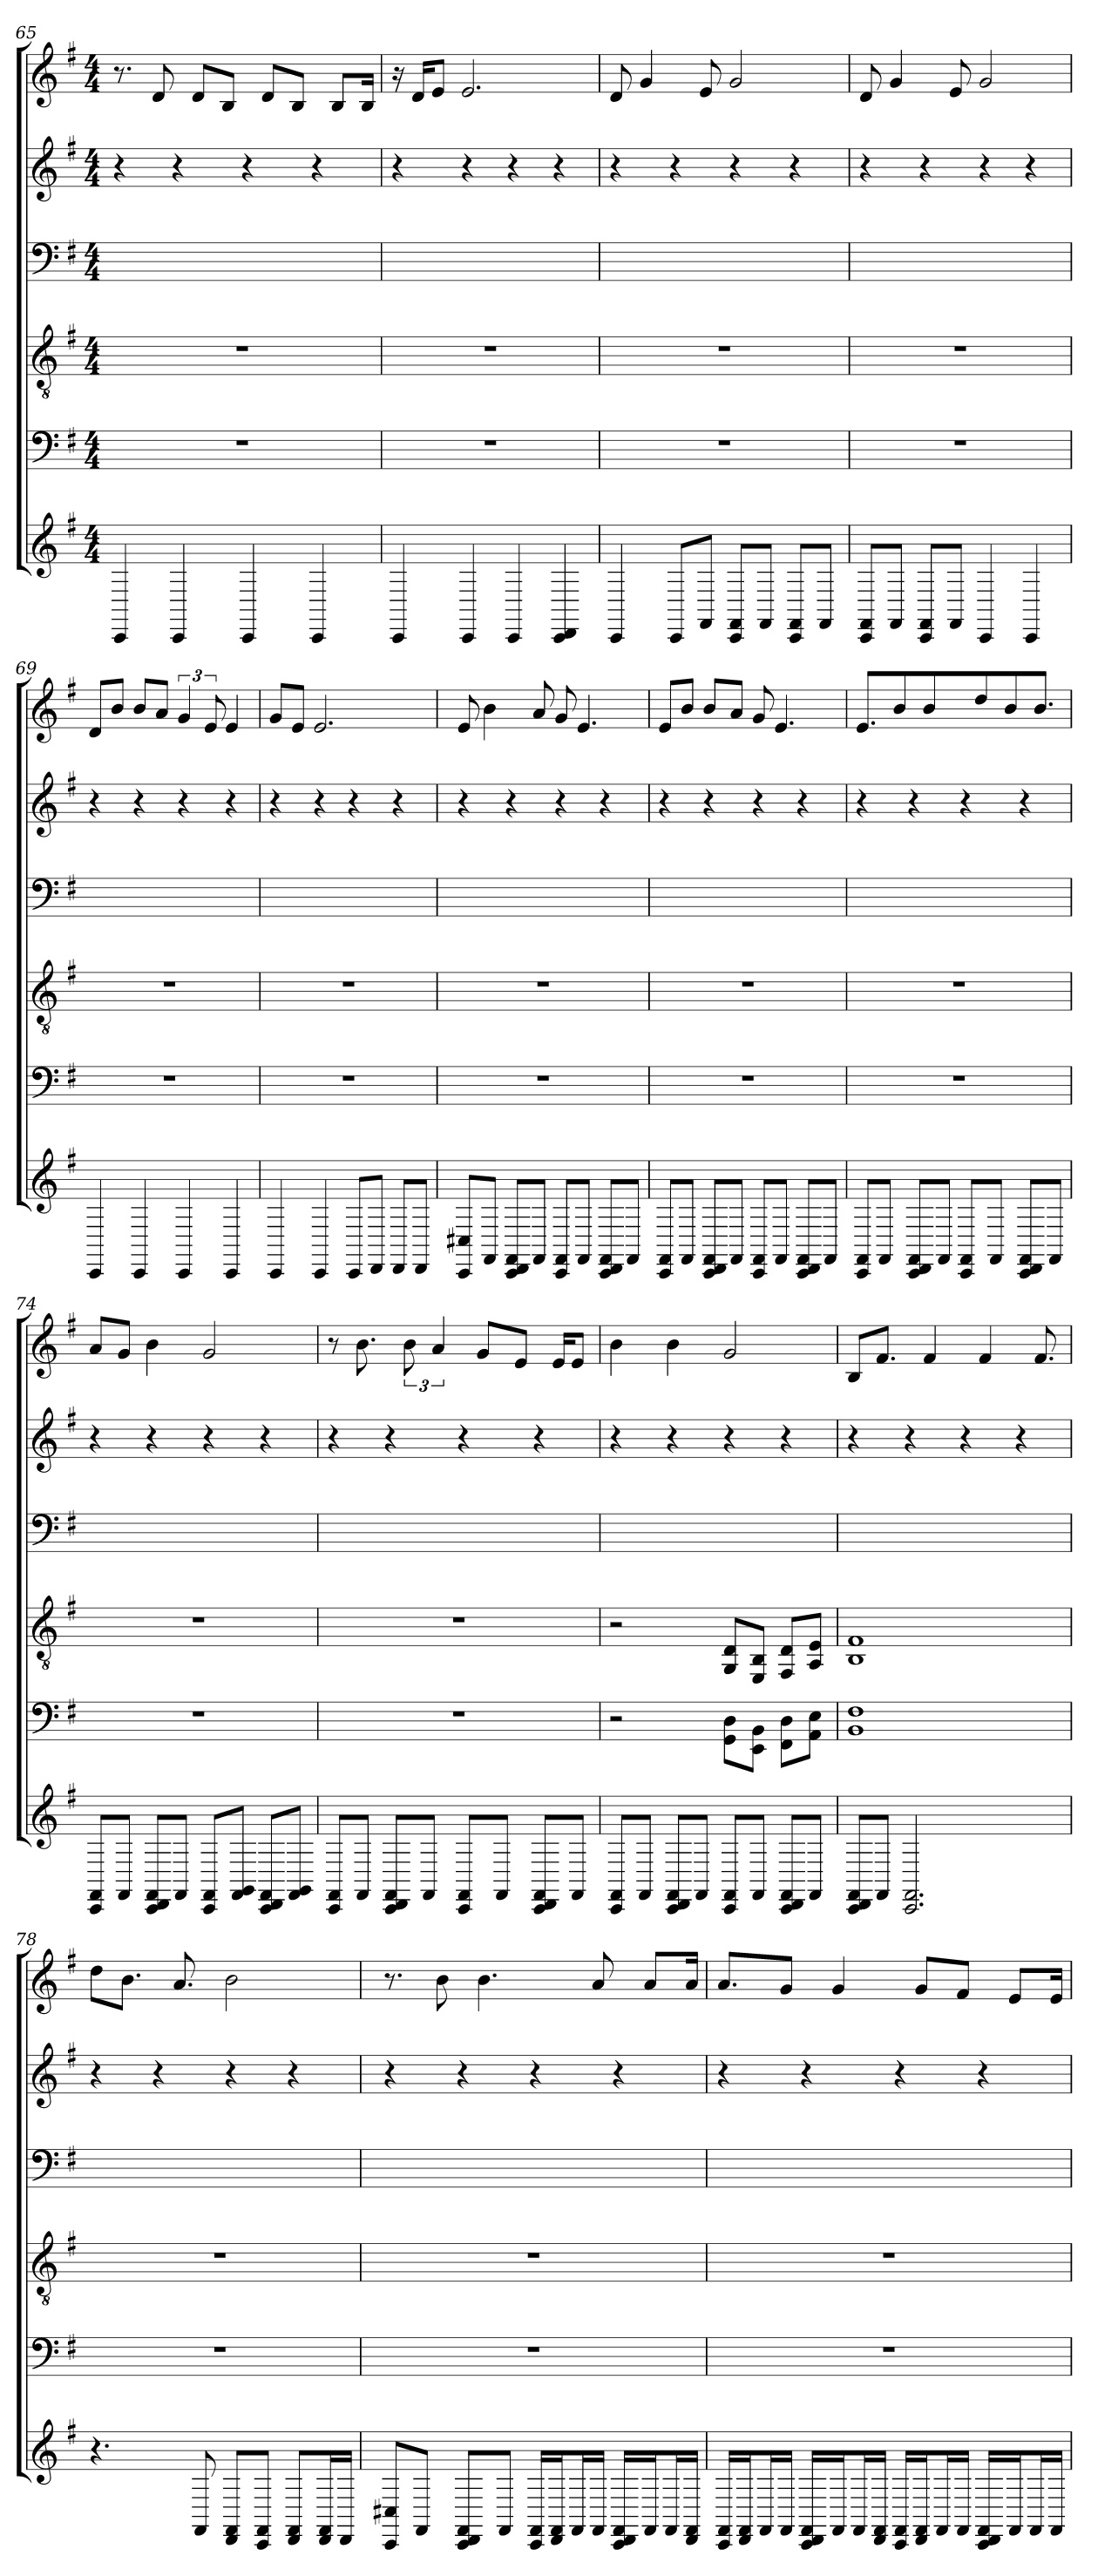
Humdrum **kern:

**kern	**kern	**kern	**kern	**kern	**kern
*part5	*part4	*part3	*part2	*part2	*part1
*staff6	*staff5	*staff4	*staff3	*staff2	*staff1
*clefG2	*	*clefGv2	*clefF4	*clefG2	*clefG2
*k[f#]	*k[f#]	*k[f#]	*k[f#]	*k[f#]	*k[f#]
*G:	*G:	*G:	*G:	*G:	*G:
*M4/4	*M4/4	*M4/4	*M4/4	*M4/4	*M4/4
=65	=65	=65	=65	=65	=65
4CC	1r	1r	1ryy	4r	8.r
.	.	.	.	.	8d
4CC	.	.	.	4r	.
.	.	.	.	.	8d/L
.	.	.	.	.	8B/J
4CC	.	.	.	4r	.
.	.	.	.	.	8d/L
.	.	.	.	.	8B/J
4CC	.	.	.	4r	.
.	.	.	.	.	8B/L
.	.	.	.	.	16B/Jk
=66	=66	=66	=66	=66	=66
4CC	1r	1r	1ryy	4r	16r
.	.	.	.	.	16d/KL
.	.	.	.	.	8e/J
4CC	.	.	.	4r	2.e
4CC	.	.	.	4r	.
4CC 4DD	.	.	.	4r	.
=67	=67	=67	=67	=67	=67
4CC	1r	1r	1ryy	4r	8d
.	.	.	.	.	4g
8CC/L	.	.	.	4r	.
8FF#/J	.	.	.	.	8e
8CC/ 8FF#/L	.	.	.	4r	2g
8FF#/J	.	.	.	.	.
8CC/ 8FF#/L	.	.	.	4r	.
8FF#/J	.	.	.	.	.
=68	=68	=68	=68	=68	=68
8CC/ 8FF#/L	1r	1r	1ryy	4r	8d
8FF#/J	.	.	.	.	4g
8CC/ 8FF#/L	.	.	.	4r	.
8FF#/J	.	.	.	.	8e
4CC	.	.	.	4r	2g
4CC	.	.	.	4r	.
=69	=69	=69	=69	=69	=69
4CC	1r	1r	1ryy	4r	8d/L
.	.	.	.	.	8b/J
4CC	.	.	.	4r	8b/L
.	.	.	.	.	8a/J
4CC	.	.	.	4r	6g
.	.	.	.	.	12e
4CC	.	.	.	4r	4e
=70	=70	=70	=70	=70	=70
4CC	1r	1r	1ryy	4r	8g/L
.	.	.	.	.	8e/J
4CC	.	.	.	4r	2.e
8CC/L	.	.	.	4r	.
8DD/J	.	.	.	.	.
8DD/L	.	.	.	4r	.
8DD/J	.	.	.	.	.
=71	=71	=71	=71	=71	=71
8CC/ 8C#X/L	1r	1r	1ryy	4r	8e
8FF#/J	.	.	.	.	4b
8CC/ 8DD/ 8FF#/L	.	.	.	4r	.
8FF#/J	.	.	.	.	8a
8CC/ 8FF#/L	.	.	.	4r	8g
8FF#/J	.	.	.	.	4.e
8CC/ 8DD/ 8FF#/L	.	.	.	4r	.
8FF#/J	.	.	.	.	.
=72	=72	=72	=72	=72	=72
8CC/ 8FF#/L	1r	1r	1ryy	4r	8e/L
8FF#/J	.	.	.	.	8b/J
8CC/ 8DD/ 8FF#/L	.	.	.	4r	8b/L
8FF#/J	.	.	.	.	8a/J
8CC/ 8FF#/L	.	.	.	4r	8g
8FF#/J	.	.	.	.	4.e
8CC/ 8DD/ 8FF#/L	.	.	.	4r	.
8FF#/J	.	.	.	.	.
=73	=73	=73	=73	=73	=73
8CC/ 8FF#/L	1r	1r	1ryy	4r	8.e/L
8FF#/J	.	.	.	.	.
.	.	.	.	.	8b/J
8CC/ 8DD/ 8FF#/L	.	.	.	4r	.
.	.	.	.	.	4b
8FF#/J	.	.	.	.	.
8CC/ 8FF#/L	.	.	.	4r	.
.	.	.	.	.	8dd\L
8FF#/J	.	.	.	.	.
.	.	.	.	.	8b\J
8CC/ 8DD/ 8FF#/L	.	.	.	4r	.
.	.	.	.	.	8.bJ
8FF#/J	.	.	.	.	.
=74	=74	=74	=74	=74	=74
8CC/ 8FF#/L	1r	1r	1ryy	4r	8a/L
8FF#/J	.	.	.	.	8g/J
8CC/ 8DD/ 8FF#/L	.	.	.	4r	4b
8FF#/J	.	.	.	.	.
8CC/ 8FF#/L	.	.	.	4r	2g
8FF#/ 8GG/J	.	.	.	.	.
8CC/ 8DD/ 8FF#/L	.	.	.	4r	.
8FF#/ 8GG/J	.	.	.	.	.
=75	=75	=75	=75	=75	=75
8CC/ 8FF#/L	1r	1r	1ryy	4r	8r
8FF#/J	.	.	.	.	8.b
8CC/ 8DD/ 8FF#/L	.	.	.	4r	.
.	.	.	.	.	12b
8FF#/J	.	.	.	.	.
.	.	.	.	.	6a
8CC/ 8FF#/L	.	.	.	4r	.
.	.	.	.	.	8g/L
8FF#/J	.	.	.	.	.
.	.	.	.	.	8e/J
8CC/ 8DD/ 8FF#/L	.	.	.	4r	.
.	.	.	.	.	16e/KL
8FF#/J	.	.	.	.	8e/J
=76	=76	=76	=76	=76	=76
8CC/ 8FF#/L	2r	2r	1ryy	4r	4b
8FF#/J	.	.	.	.	.
8CC/ 8DD/ 8FF#/L	.	.	.	4r	4b
8FF#/J	.	.	.	.	.
8CC/ 8FF#/L	8GG\ 8D\L	8GG/ 8D/L	.	4r	2g
8FF#/J	8EE\ 8BB\J	8EE/ 8BB/J	.	.	.
8CC/ 8DD/ 8FF#/L	8FF#\ 8D\L	8FF#/ 8D/L	.	4r	.
8FF#/J	8AA\ 8E\J	8AA/ 8E/J	.	.	.
=77	=77	=77	=77	=77	=77
8CC/ 8DD/ 8FF#/L	1BB 1F#	1BB 1F#	1ryy	4r	8B/L
8FF#/J	.	.	.	.	8.f#/J
2.CC 2.FF#	.	.	.	4r	.
.	.	.	.	.	4f#
.	.	.	.	4r	.
.	.	.	.	.	4f#
.	.	.	.	4r	.
.	.	.	.	.	8.f#
=78	=78	=78	=78	=78	=78
4.r	1r	1r	1ryy	4r	8dd\L
.	.	.	.	.	8.b\J
.	.	.	.	4r	.
.	.	.	.	.	8.a
8FF#	.	.	.	.	.
8DD/ 8FF#/L	.	.	.	4r	2b
8CC/ 8FF#/J	.	.	.	.	.
8DD/ 8FF#/L	.	.	.	4r	.
16DD/ 16FF#/L	.	.	.	.	.
16DD/JJ	.	.	.	.	.
=79	=79	=79	=79	=79	=79
8CC/ 8C#X/L	1r	1r	1ryy	4r	8.r
8FF#/J	.	.	.	.	.
.	.	.	.	.	8b
8CC/ 8DD/ 8FF#/L	.	.	.	4r	.
.	.	.	.	.	4.b
8FF#/J	.	.	.	.	.
16CC/ 16FF#/LL	.	.	.	4r	.
16FF#/ 16DD/J	.	.	.	.	.
16FF#/L	.	.	.	.	.
16FF#/JJ	.	.	.	.	8a
16CC/ 16DD/ 16FF#/LL	.	.	.	4r	.
16FF#/J	.	.	.	.	8a/L
16FF#/L	.	.	.	.	.
16FF#/ 16DD/JJ	.	.	.	.	16a/Jk
=80	=80	=80	=80	=80	=80
16CC/ 16FF#/LL	1r	1r	1ryy	4r	8.a/L
16FF#/ 16DD/J	.	.	.	.	.
16FF#/L	.	.	.	.	.
16FF#/JJ	.	.	.	.	8g/J
16CC/ 16DD/ 16FF#/LL	.	.	.	4r	.
16FF#/J	.	.	.	.	4g
16FF#/L	.	.	.	.	.
16FF#/ 16DD/JJ	.	.	.	.	.
16CC/ 16FF#/LL	.	.	.	4r	.
16FF#/ 16DD/J	.	.	.	.	8g/L
16FF#/L	.	.	.	.	.
16FF#/JJ	.	.	.	.	8f#/J
16CC/ 16DD/ 16FF#/LL	.	.	.	4r	.
16FF#/J	.	.	.	.	8e/L
16FF#/L	.	.	.	.	.
16FF#/JJ	.	.	.	.	16e/Jk
=	=	=	=	=	=
*-	*-	*-	*-	*-	*-
